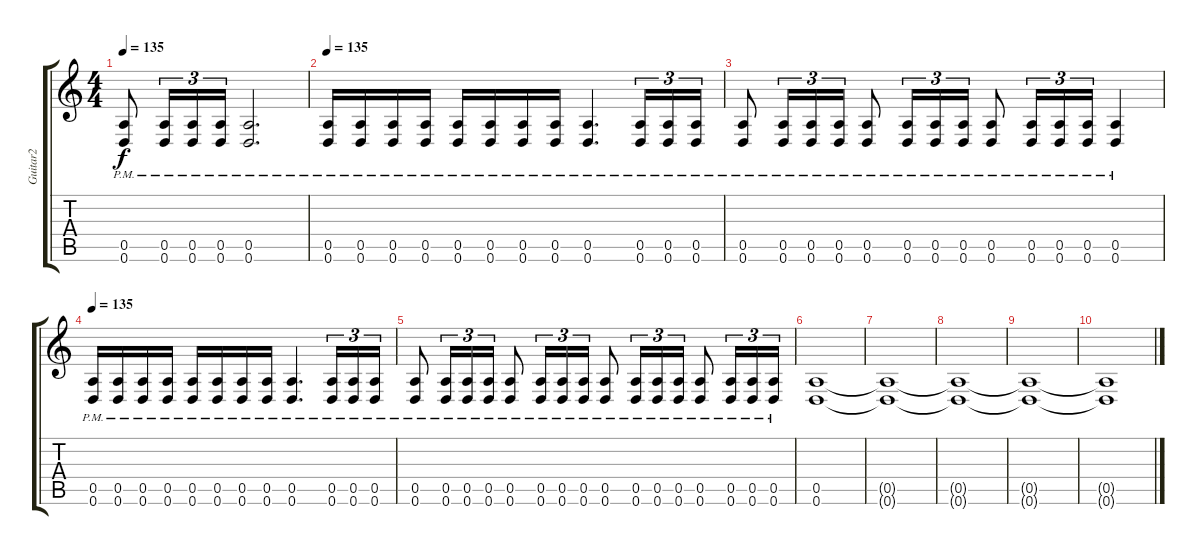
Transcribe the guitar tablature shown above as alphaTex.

\track ("Guitar2" "Guitar2") {instrument distortionguitar}
\staff {score tabs}
\tuning (E4 B3 G3 D3 A2 D2) {hide}
\ts (4 4)
\tempo 135
\clef g2
\ks c
(0.5{pm} 0.6{pm}).8{dy f} (0.5{pm} 0.6{pm}).16{tu (3 2)} (0.5{pm} 0.6{pm}).16{tu (3 2)} (0.5{pm} 0.6{pm}).16{tu (3 2)} (0.5{pm} 0.6{pm}).2{d} |
\tempo 135
(0.5{pm} 0.6{pm}).16 (0.5{pm} 0.6{pm}).16 (0.5{pm} 0.6{pm}).16 (0.5{pm} 0.6{pm}).16 (0.5{pm} 0.6{pm}).16 (0.5{pm} 0.6{pm}).16 (0.5{pm} 0.6{pm}).16 (0.5{pm} 0.6{pm}).16 (0.5{pm} 0.6{pm}).4{d} (0.5{pm} 0.6{pm}).16{tu (3 2)} (0.5{pm} 0.6{pm}).16{tu (3 2)} (0.5{pm} 0.6{pm}).16{tu (3 2)} |
(0.5{pm} 0.6{pm}).8 (0.5{pm} 0.6{pm}).16{tu (3 2)} (0.5{pm} 0.6{pm}).16{tu (3 2)} (0.5{pm} 0.6{pm}).16{tu (3 2)} (0.5{pm} 0.6{pm}).8 (0.5{pm} 0.6{pm}).16{tu (3 2)} (0.5{pm} 0.6{pm}).16{tu (3 2)} (0.5{pm} 0.6{pm}).16{tu (3 2)} (0.5{pm} 0.6{pm}).8 (0.5{pm} 0.6{pm}).16{tu (3 2)} (0.5{pm} 0.6{pm}).16{tu (3 2)} (0.5{pm} 0.6{pm}).16{tu (3 2)} (0.5{pm} 0.6{pm}).4 |
\tempo 135
(0.5{pm} 0.6{pm}).16 (0.5{pm} 0.6{pm}).16 (0.5{pm} 0.6{pm}).16 (0.5{pm} 0.6{pm}).16 (0.5{pm} 0.6{pm}).16 (0.5{pm} 0.6{pm}).16 (0.5{pm} 0.6{pm}).16 (0.5{pm} 0.6{pm}).16 (0.5{pm} 0.6).4{d} (0.5{pm} 0.6{pm}).16{tu (3 2)} (0.5{pm} 0.6{pm}).16{tu (3 2)} (0.5{pm} 0.6{pm}).16{tu (3 2)} |
(0.5{pm} 0.6{pm}).8 (0.5{pm} 0.6{pm}).16{tu (3 2)} (0.5{pm} 0.6{pm}).16{tu (3 2)} (0.5{pm} 0.6{pm}).16{tu (3 2)} (0.5{pm} 0.6{pm}).8 (0.5{pm} 0.6{pm}).16{tu (3 2)} (0.5{pm} 0.6{pm}).16{tu (3 2)} (0.5{pm} 0.6{pm}).16{tu (3 2)} (0.5{pm} 0.6{pm}).8 (0.5{pm} 0.6{pm}).16{tu (3 2)} (0.5{pm} 0.6{pm}).16{tu (3 2)} (0.5{pm} 0.6{pm}).16{tu (3 2)} (0.5{pm} 0.6{pm}).8 (0.5{pm} 0.6{pm}).16{tu (3 2)} (0.5{pm} 0.6{pm}).16{tu (3 2)} (0.5{pm} 0.6{pm}).16{tu (3 2)} |
(0.5 0.6).1 |
(0.5{t} 0.6{t}).1 |
(0.5{t} 0.6{t}).1 |
(0.5{t} 0.6{t}).1 |
(0.5{t} 0.6{t}).1
